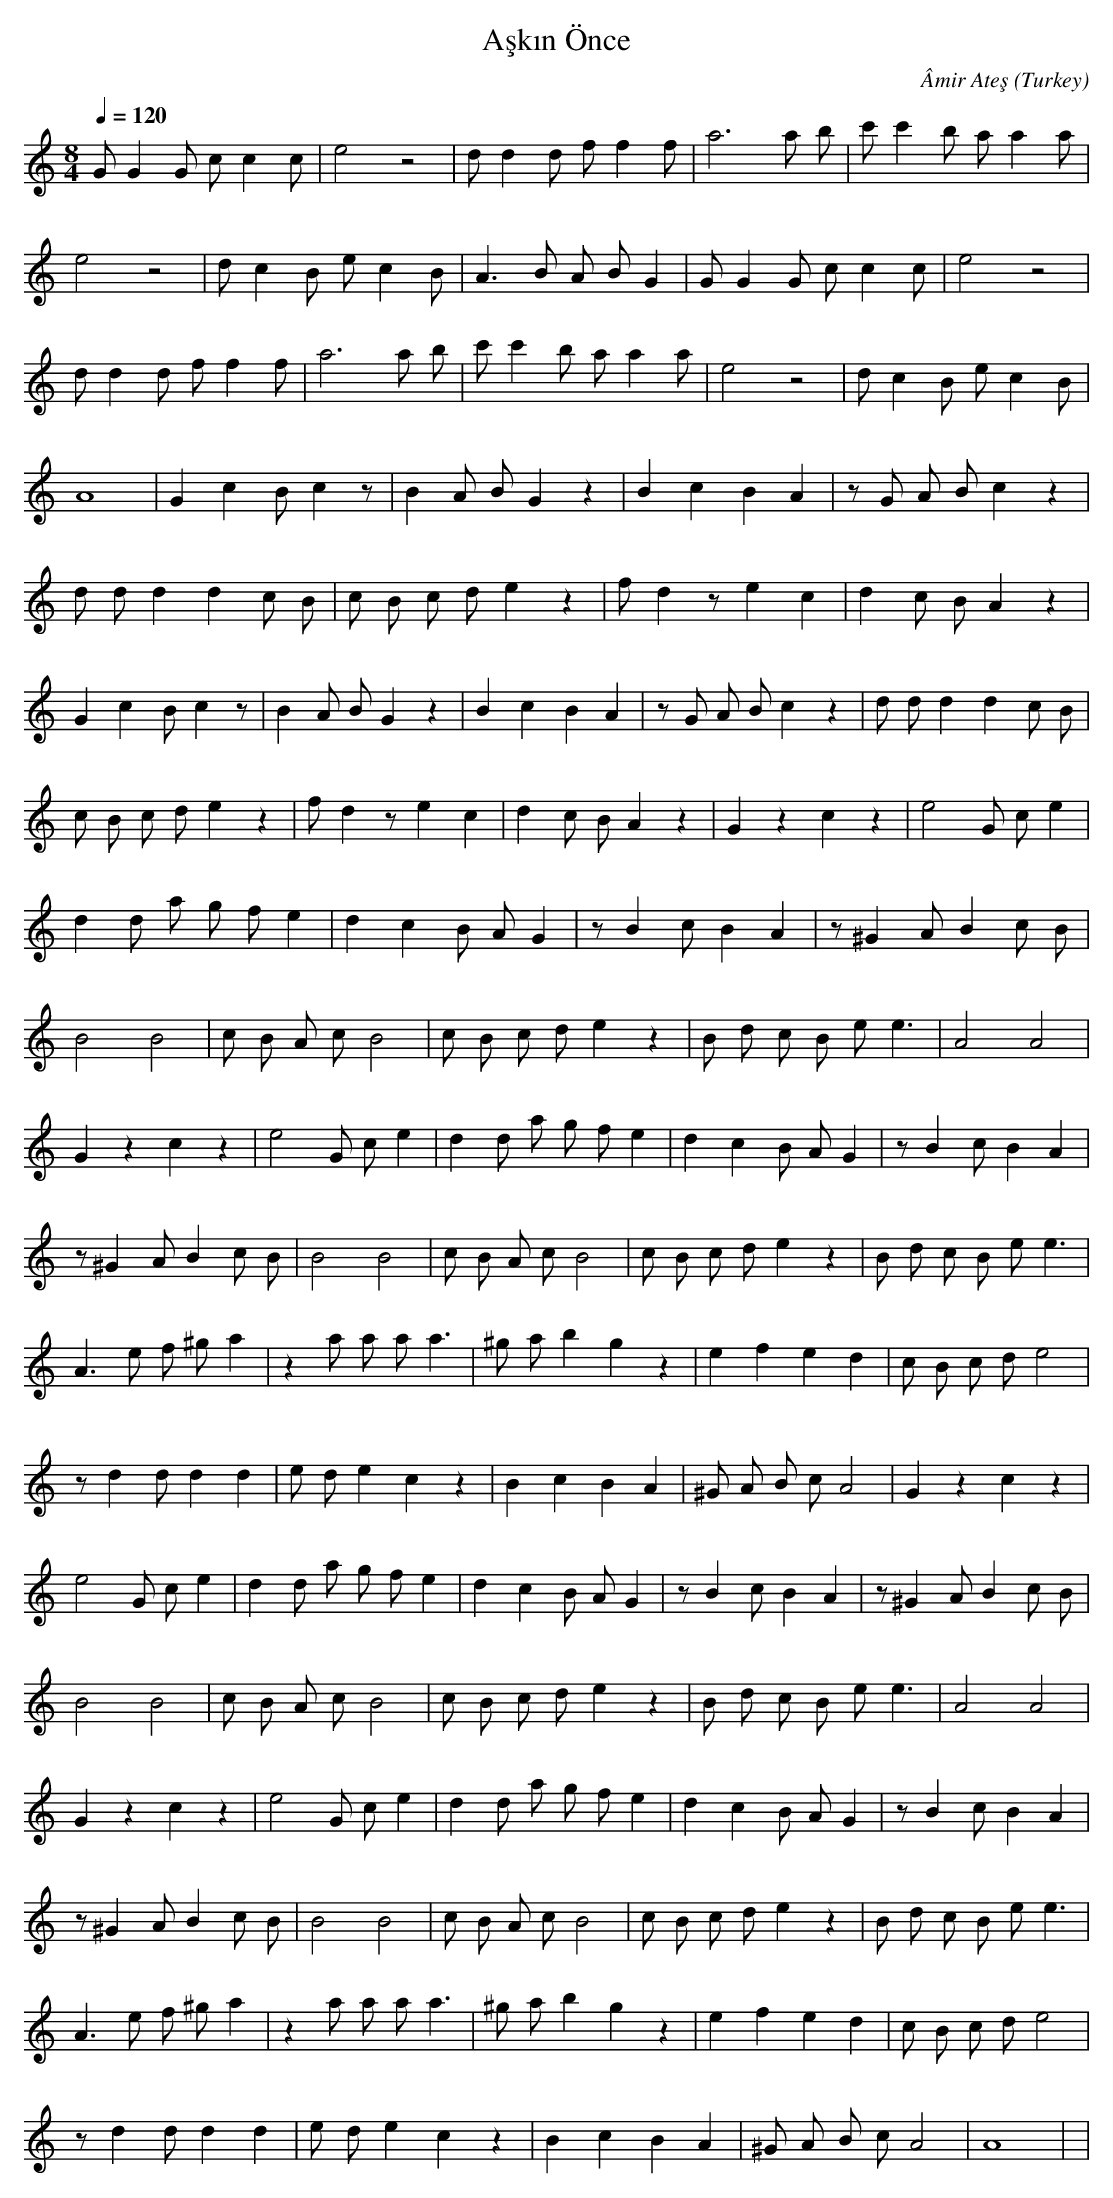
X:1
T: Aşkın Önce
C: Âmir Ateş
O: Turkey
M: 8/4
L: 1/16
K: C
Q: 1/4=120
G2 G4 G2 c2 c4 c2  | e8 z8  | d2 d4 d2 f2 f4 f2  | \
w:   |   |   |
a12 a2 b2  | c'2 c'4 b2 a2 a4 a2  |
w:   |   |
e8 z8  | d2 c4 B2 e2 c4 B2  | A6 B2 A2 B2 G4  | \
w:   |   |   |
G2 G4 G2 c2 c4 c2  | e8 z8  |
w:   |   |
d2 d4 d2 f2 f4 f2  | a12 a2 b2  | c'2 c'4 b2 a2 a4 a2  | \
w:   |   |   |
e8 z8  | d2 c4 B2 e2 c4 B2  |
w:   |   |
A16  | G4 c4 B2 c4 z2  | B4 A2 B2 G4 z4  | \
w:   |   |   |
B4 c4 B4 A4  | z2 G2 A2 B2 c4 z4  |
w:   |   |
d2 d2 d4 d4 c2 B2  | c2 B2 c2 d2 e4 z4  | \
w:   |   |
f2 d4 z2 e4 c4  | d4 c2 B2 A4 z4  |
w:   |   |
G4 c4 B2 c4 z2  | B4 A2 B2 G4 z4  | B4 c4 B4 A4  | \
w:   |   |   |
z2 G2 A2 B2 c4 z4  | d2 d2 d4 d4 c2 B2  |
w:   |   |
c2 B2 c2 d2 e4 z4  | f2 d4 z2 e4 c4  | \
w:   |   |
d4 c2 B2 A4 z4  | G4 z4 c4 z4  | e8 G2 c2 e4  |
w:   |   |   |
d4 d2 a2 g2 f2 e4  | d4 c4 B2 A2 G4  | \
w:   |   |
z2 B4 c2 B4 A4  | z2 ^G4 A2 B4 c2 B2  |
w:   |   |
B8 B8  | c2 B2 A2 c2 B8  | c2 B2 c2 d2 e4 z4  | \
w:   |   |   |
B2 d2 c2 B2 e2 e6  | A8 A8  |
w:   |   |
G4 z4 c4 z4  | e8 G2 c2 e4  | d4 d2 a2 g2 f2 e4  | \
w:   |   |   |
d4 c4 B2 A2 G4  | z2 B4 c2 B4 A4  |
w:   |   |
z2 ^G4 A2 B4 c2 B2  | B8 B8  | c2 B2 A2 c2 B8  | \
w:   |   |   |
c2 B2 c2 d2 e4 z4  | B2 d2 c2 B2 e2 e6  |
w:   |   |
A6 e2 f2 ^g2 a4  | z4 a2 a2 a2 a6  | \
w:   |   |
^g2 a2 b4 g4 z4  | e4 f4 e4 d4  | c2 B2 c2 d2 e8  |
w:   |   |   |
z2 d4 d2 d4 d4  | e2 d2 e4 c4 z4  | B4 c4 B4 A4  | \
w:   |   |   |
^G2 A2 B2 c2 A8  | G4 z4 c4 z4  |
w:   |   |
e8 G2 c2 e4  | d4 d2 a2 g2 f2 e4  | d4 c4 B2 A2 G4  | \
w:   |   |   |
z2 B4 c2 B4 A4  | z2 ^G4 A2 B4 c2 B2  |
w:   |   |
B8 B8  | c2 B2 A2 c2 B8  | c2 B2 c2 d2 e4 z4  | \
w:   |   |   |
B2 d2 c2 B2 e2 e6  | A8 A8  |
w:   |   |
G4 z4 c4 z4  | e8 G2 c2 e4  | d4 d2 a2 g2 f2 e4  | \
w:   |   |   |
d4 c4 B2 A2 G4  | z2 B4 c2 B4 A4  |
w:   |   |
z2 ^G4 A2 B4 c2 B2  | B8 B8  | c2 B2 A2 c2 B8  | \
w:   |   |   |
c2 B2 c2 d2 e4 z4  | B2 d2 c2 B2 e2 e6  |
w:   |   |
A6 e2 f2 ^g2 a4  | z4 a2 a2 a2 a6  | \
w:   |   |
^g2 a2 b4 g4 z4  | e4 f4 e4 d4  | c2 B2 c2 d2 e8  |
w:   |   |   |
z2 d4 d2 d4 d4  | e2 d2 e4 c4 z4  | B4 c4 B4 A4  | \
w:   |   |   |
^G2 A2 B2 c2 A8  | A16  | |
